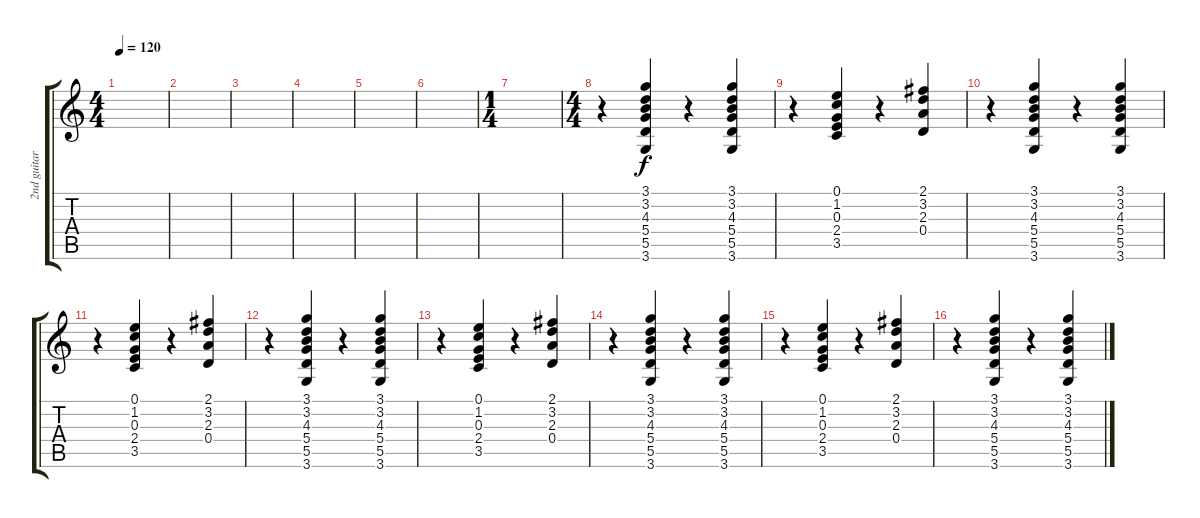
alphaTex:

\track ("2nd guitar (distortion)" "2nd guitar") {instrument overdrivenguitar}
\staff {score tabs}
\tuning (E4 B3 G3 D3 A2 E2) {hide}
\ts (4 4)
\tempo 120
\clef g2
\ks c
|
|
|
|
|
|
\ts (1 4)
|
\ts (4 4)
r.4 (3.1 3.2 4.3 5.4 5.5 3.6).4 r.4 (3.1 3.2 4.3 5.4 5.5 3.6).4 |
r.4 (0.1 1.2 0.3 2.4 3.5).4 r.4 (2.1 3.2 2.3 0.4).4 |
r.4 (3.1 3.2 4.3 5.4 5.5 3.6).4 r.4 (3.1 3.2 4.3 5.4 5.5 3.6).4 |
r.4 (0.1 1.2 0.3 2.4 3.5).4 r.4 (2.1 3.2 2.3 0.4).4 |
r.4 (3.1 3.2 4.3 5.4 5.5 3.6).4 r.4 (3.1 3.2 4.3 5.4 5.5 3.6).4 |
r.4 (0.1 1.2 0.3 2.4 3.5).4 r.4 (2.1 3.2 2.3 0.4).4 |
r.4 (3.1 3.2 4.3 5.4 5.5 3.6).4 r.4 (3.1 3.2 4.3 5.4 5.5 3.6).4 |
r.4 (0.1 1.2 0.3 2.4 3.5).4 r.4 (2.1 3.2 2.3 0.4).4 |
r.4 (3.1 3.2 4.3 5.4 5.5 3.6).4 r.4 (3.1 3.2 4.3 5.4 5.5 3.6).4
